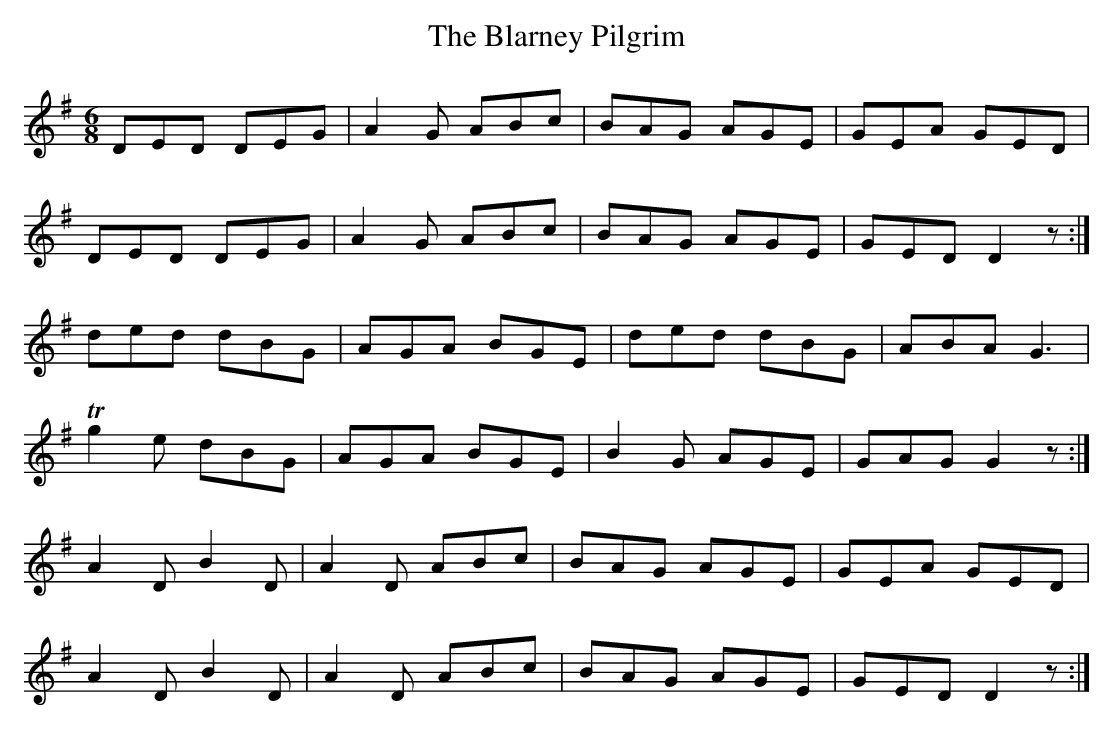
X:1
T: The Blarney Pilgrim
M: 6/8
L: 1/8
K: G
DED DEG|A2G ABc|BAG AGE|GEA GED|
DED DEG|A2G ABc|BAG AGE|GED D2z:|
ded dBG|AGA BGE|ded dBG|ABA G3|
Tg2e dBG|AGA BGE|B2G AGE|GAG G2z:|
A2D B2D|A2D ABc|BAG AGE|GEA GED|
A2D B2D|A2D ABc|BAG AGE|GED D2z:|
